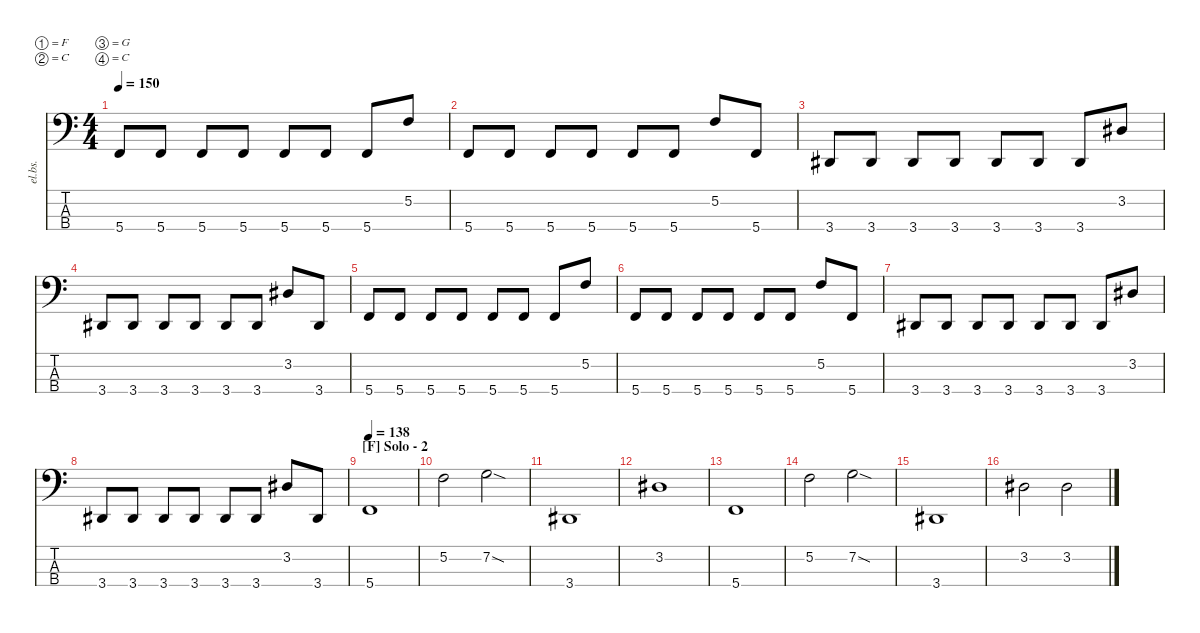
\hideDynamics
\bracketExtendMode nobrackets
\track ("E.Bass" "el.bs.") {instrument electricbassfinger}
\staff {score tabs}
\tuning (F2 C2 G1 C1)
\ts (4 4)
\tempo 150
\clef f4
\ks c
5.4.8{dy mf beam Up} 5.4.8{beam Up} 5.4.8{beam Up} 5.4.8{beam Up} 5.4.8{beam Up} 5.4.8{beam Up} 5.4.8{beam Up} 5.2.8{beam Up} |
5.4.8{beam Up} 5.4.8{beam Up} 5.4.8{beam Up} 5.4.8{beam Up} 5.4.8{beam Up} 5.4.8{beam Up} 5.2.8{beam Up} 5.4.8{beam Up} |
3.4{acc #}.8{beam Up} 3.4{acc #}.8{beam Up} 3.4{acc #}.8{beam Up} 3.4{acc #}.8{beam Up} 3.4{acc #}.8{beam Up} 3.4{acc #}.8{beam Up} 3.4{acc #}.8{beam Up} 3.2{acc #}.8{beam Up} |
3.4{acc #}.8{beam Up} 3.4{acc #}.8{beam Up} 3.4{acc #}.8{beam Up} 3.4{acc #}.8{beam Up} 3.4{acc #}.8{beam Up} 3.4{acc #}.8{beam Up} 3.2{acc #}.8{beam Up} 3.4{acc #}.8{beam Up} |
5.4.8{beam Up} 5.4.8{beam Up} 5.4.8{beam Up} 5.4.8{beam Up} 5.4.8{beam Up} 5.4.8{beam Up} 5.4.8{beam Up} 5.2.8{beam Up} |
5.4.8{beam Up} 5.4.8{beam Up} 5.4.8{beam Up} 5.4.8{beam Up} 5.4.8{beam Up} 5.4.8{beam Up} 5.2.8{beam Up} 5.4.8{beam Up} |
3.4{acc #}.8{beam Up} 3.4{acc #}.8{beam Up} 3.4{acc #}.8{beam Up} 3.4{acc #}.8{beam Up} 3.4{acc #}.8{beam Up} 3.4{acc #}.8{beam Up} 3.4{acc #}.8{beam Up} 3.2{acc #}.8{beam Up} |
3.4{acc #}.8{beam Up} 3.4{acc #}.8{beam Up} 3.4{acc #}.8{beam Up} 3.4{acc #}.8{beam Up} 3.4{acc #}.8{beam Up} 3.4{acc #}.8{beam Up} 3.2{acc #}.8{beam Up} 3.4{acc #}.8{beam Up} |
\section ("F" "Solo - 2")
\tempo 138
5.4.1{beam Up} |
5.2.2{beam Down} 7.2{sod}.2{beam Down} |
3.4{acc #}.1{beam Up} |
3.2{acc #}.1{beam Down} |
5.4.1{beam Up} |
5.2.2{beam Down} 7.2{sod}.2{beam Down} |
3.4{acc #}.1{beam Up} |
3.2{acc #}.2{beam Down} 3.2{acc #}.2{beam Down}
